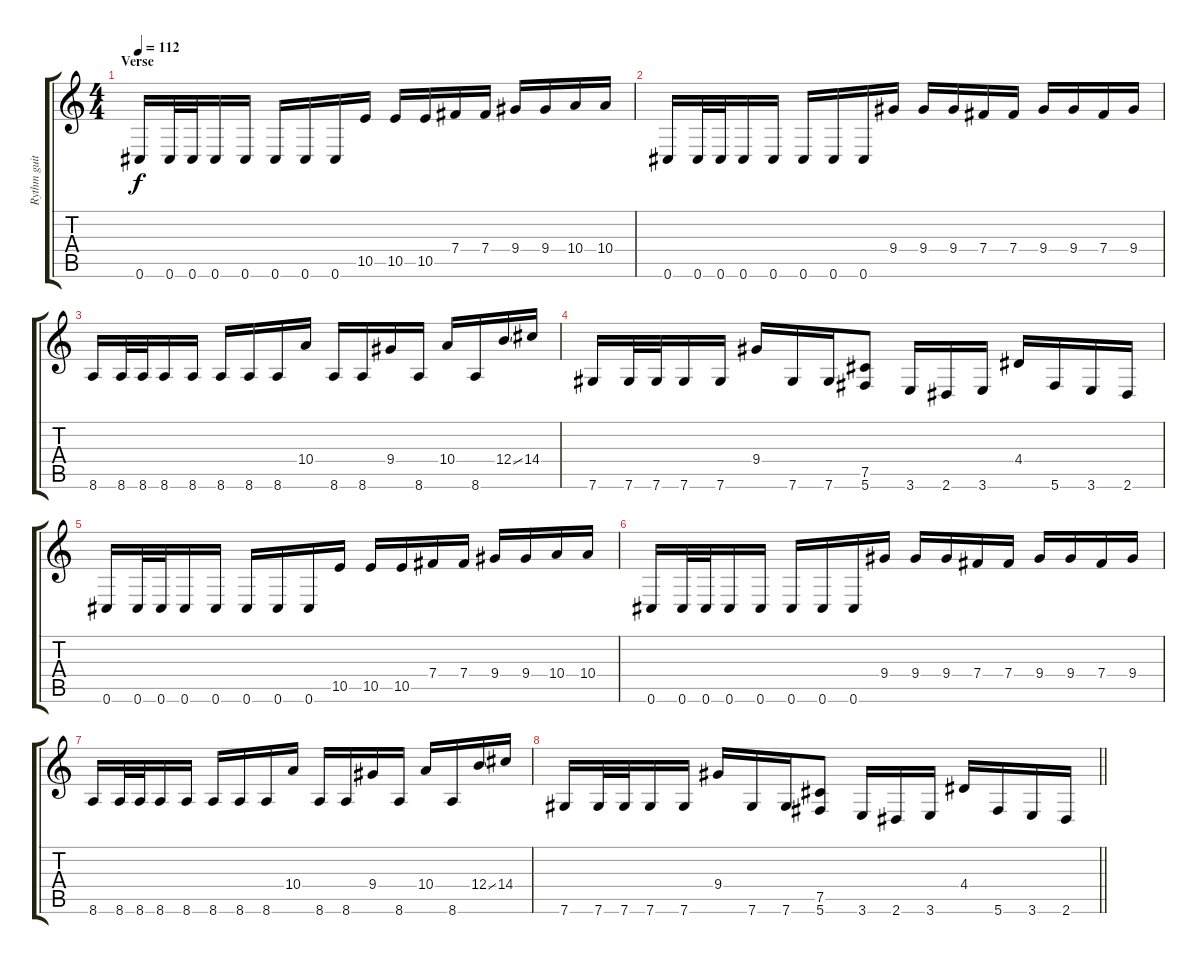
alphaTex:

\track ("Rythm guitar" "Rythm guit") {instrument distortionguitar}
\staff {score tabs}
\tuning (Db4 Ab3 E3 B2 Gb2 Db2) {hide}
\ts (4 4)
\section ("" "Verse")
\tempo 112
\clef g2
\ks c
0.6.16{dy f} 0.6.32 0.6.32 0.6.16 0.6.16 0.6.16 0.6.16 0.6.16 10.5.16 10.5.16 10.5.16 7.4.16 7.4.16 9.4.16 9.4.16 10.4.16 10.4.16 |
0.6.16 0.6.32 0.6.32 0.6.16 0.6.16 0.6.16 0.6.16 0.6.16 9.4.16 9.4.16 9.4.16 7.4.16 7.4.16 9.4.16 9.4.16 7.4.16 9.4.16 |
8.6.16 8.6.32 8.6.32 8.6.16 8.6.16 8.6.16 8.6.16 8.6.16 10.4.16 8.6.16 8.6.16 9.4.16 8.6.16 10.4.16 8.6.16 12.4{ss}.16 14.4.16 |
7.6.16 7.6.32 7.6.32 7.6.16 7.6.16 9.4.16 7.6.16 7.6.16 (7.5 5.6).8 3.6.16 2.6.16 3.6.16 4.4.16 5.6.16 3.6.16 2.6.16 |
0.6.16 0.6.32 0.6.32 0.6.16 0.6.16 0.6.16 0.6.16 0.6.16 10.5.16 10.5.16 10.5.16 7.4.16 7.4.16 9.4.16 9.4.16 10.4.16 10.4.16 |
0.6.16 0.6.32 0.6.32 0.6.16 0.6.16 0.6.16 0.6.16 0.6.16 9.4.16 9.4.16 9.4.16 7.4.16 7.4.16 9.4.16 9.4.16 7.4.16 9.4.16 |
8.6.16 8.6.32 8.6.32 8.6.16 8.6.16 8.6.16 8.6.16 8.6.16 10.4.16 8.6.16 8.6.16 9.4.16 8.6.16 10.4.16 8.6.16 12.4{ss}.16 14.4.16 |
\barLineRight lightlight
7.6.16 7.6.32 7.6.32 7.6.16 7.6.16 9.4.16 7.6.16 7.6.16 (7.5 5.6).8 3.6.16 2.6.16 3.6.16 4.4.16 5.6.16 3.6.16 2.6.16
